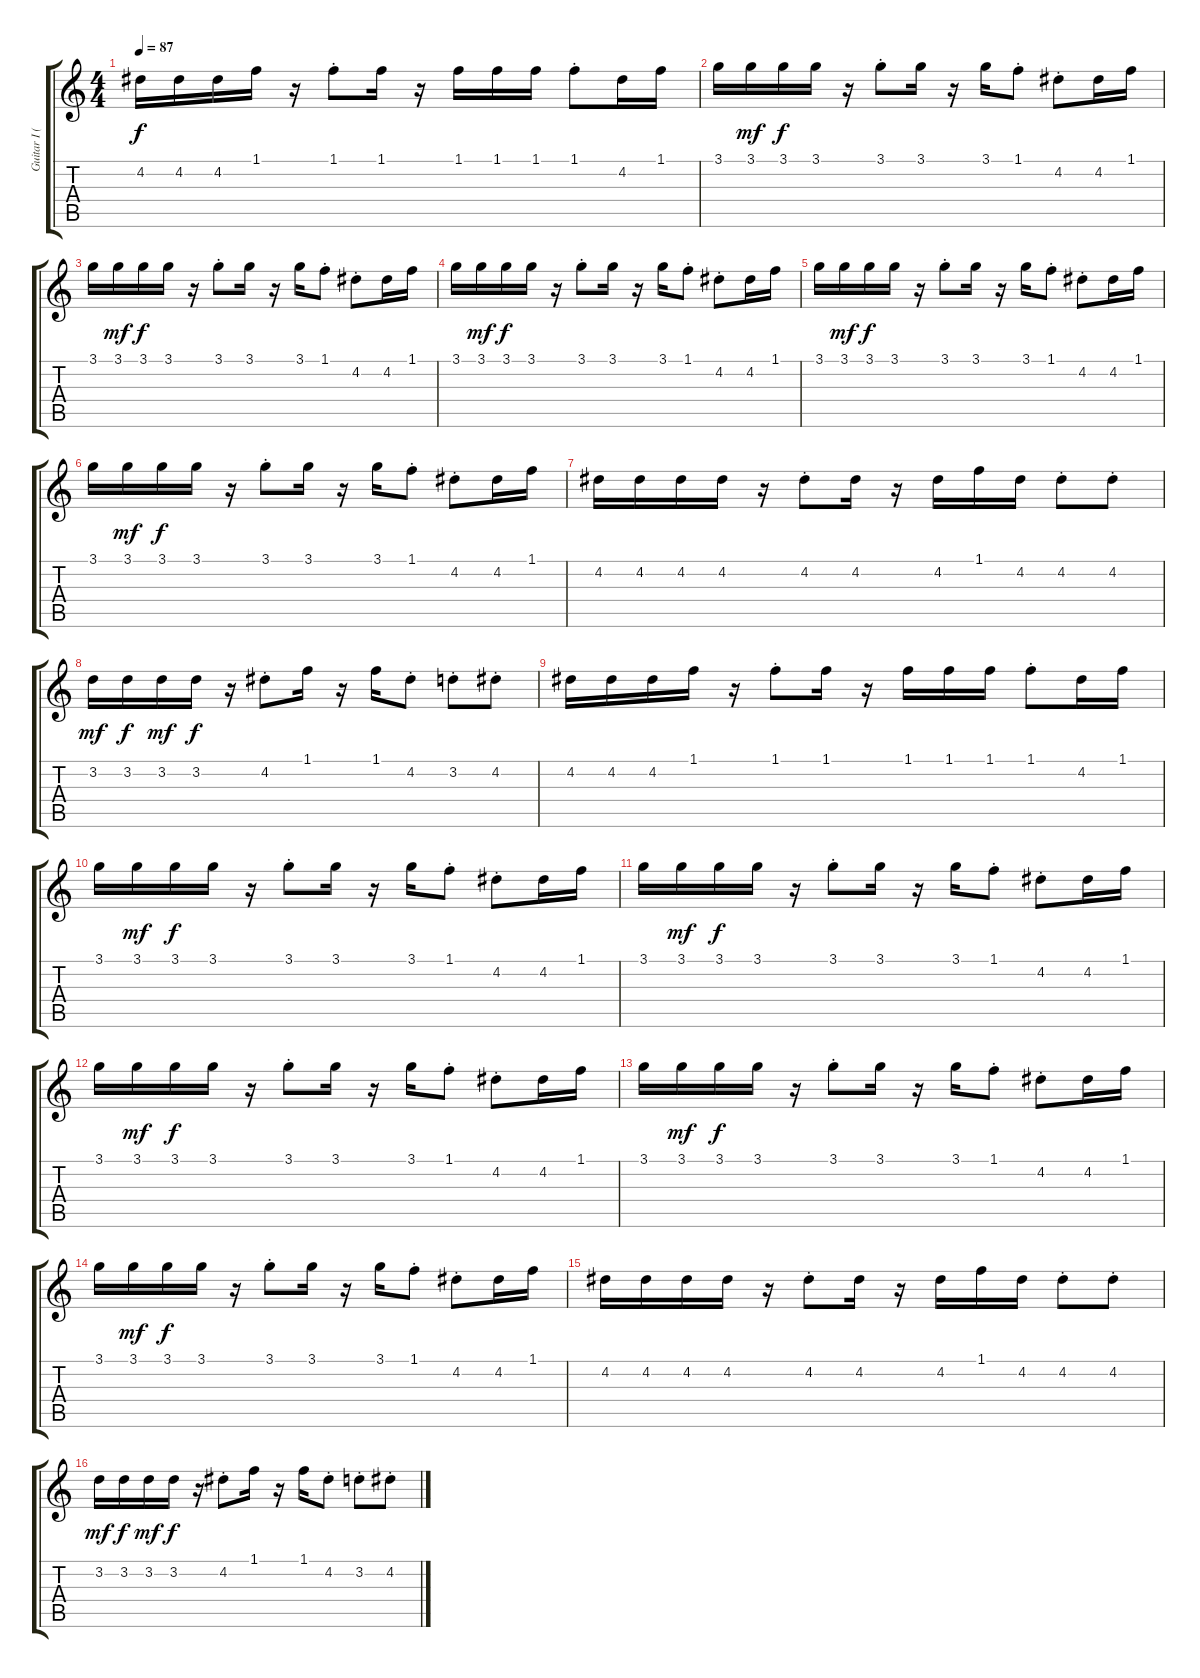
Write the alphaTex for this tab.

\track ("Guitar I (Rutherford)" "Guitar I (") {instrument electricguitarmuted}
\staff {score tabs}
\tuning (E4 B3 G3 D3 A2 E2) {hide}
\ts (4 4)
\tempo 87
\clef g2
\ks c
4.2.16{dy f} 4.2.16 4.2.16 1.1.16 r.16 1.1{st}.8 1.1.16 r.16 1.1.16 1.1.16 1.1.16 1.1{st}.8 4.2.16 1.1.16 |
3.1.16 3.1.16{dy mf} 3.1.16{dy f} 3.1.16 r.16 3.1{st}.8 3.1.16 r.16 3.1.16 1.1{st}.8 4.2{st}.8 4.2.16 1.1.16 |
3.1.16 3.1.16{dy mf} 3.1.16{dy f} 3.1.16 r.16 3.1{st}.8 3.1.16 r.16 3.1.16 1.1{st}.8 4.2{st}.8 4.2.16 1.1.16 |
3.1.16 3.1.16{dy mf} 3.1.16{dy f} 3.1.16 r.16 3.1{st}.8 3.1.16 r.16 3.1.16 1.1{st}.8 4.2{st}.8 4.2.16 1.1.16 |
3.1.16 3.1.16{dy mf} 3.1.16{dy f} 3.1.16 r.16 3.1{st}.8 3.1.16 r.16 3.1.16 1.1{st}.8 4.2{st}.8 4.2.16 1.1.16 |
3.1.16 3.1.16{dy mf} 3.1.16{dy f} 3.1.16 r.16 3.1{st}.8 3.1.16 r.16 3.1.16 1.1{st}.8 4.2{st}.8 4.2.16 1.1.16 |
4.2.16 4.2.16 4.2.16 4.2.16 r.16 4.2{st}.8 4.2.16 r.16 4.2.16 1.1.16 4.2.16 4.2{st}.8 4.2{st}.8 |
3.2.16{dy mf} 3.2.16{dy f} 3.2.16{dy mf} 3.2.16{dy f} r.16 4.2{st}.8 1.1.16 r.16 1.1.16 4.2{st}.8 3.2{st}.8 4.2{st}.8 |
4.2.16 4.2.16 4.2.16 1.1.16 r.16 1.1{st}.8 1.1.16 r.16 1.1.16 1.1.16 1.1.16 1.1{st}.8 4.2.16 1.1.16 |
3.1.16 3.1.16{dy mf} 3.1.16{dy f} 3.1.16 r.16 3.1{st}.8 3.1.16 r.16 3.1.16 1.1{st}.8 4.2{st}.8 4.2.16 1.1.16 |
3.1.16 3.1.16{dy mf} 3.1.16{dy f} 3.1.16 r.16 3.1{st}.8 3.1.16 r.16 3.1.16 1.1{st}.8 4.2{st}.8 4.2.16 1.1.16 |
3.1.16 3.1.16{dy mf} 3.1.16{dy f} 3.1.16 r.16 3.1{st}.8 3.1.16 r.16 3.1.16 1.1{st}.8 4.2{st}.8 4.2.16 1.1.16 |
3.1.16 3.1.16{dy mf} 3.1.16{dy f} 3.1.16 r.16 3.1{st}.8 3.1.16 r.16 3.1.16 1.1{st}.8 4.2{st}.8 4.2.16 1.1.16 |
3.1.16 3.1.16{dy mf} 3.1.16{dy f} 3.1.16 r.16 3.1{st}.8 3.1.16 r.16 3.1.16 1.1{st}.8 4.2{st}.8 4.2.16 1.1.16 |
4.2.16 4.2.16 4.2.16 4.2.16 r.16 4.2{st}.8 4.2.16 r.16 4.2.16 1.1.16 4.2.16 4.2{st}.8 4.2{st}.8 |
3.2.16{dy mf} 3.2.16{dy f} 3.2.16{dy mf} 3.2.16{dy f} r.16 4.2{st}.8 1.1.16 r.16 1.1.16 4.2{st}.8 3.2{st}.8 4.2{st}.8
